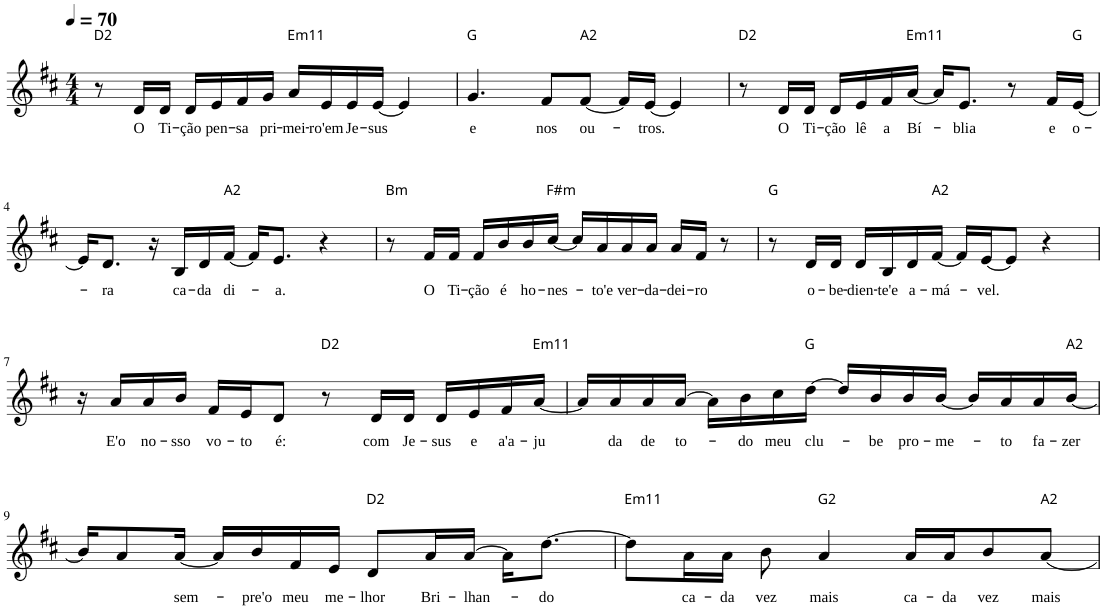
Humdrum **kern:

**kern	**text
*part1	*part1
*staff1	*staff1
*I"P1	*
*clefG2	*
*k[f#c#]	*
*D:	*
*M4/4	*
*MM70	*
=1	=1
!LO:TX:a:t=D2	!
8r	.
!	!LO:LY:b
16d/LL	O
!	!LO:LY:b
16d/JJ	Ti-
!	!LO:LY:b
16d/LL	-ção
!	!LO:LY:b
16e/	pen-
!	!LO:LY:b
16f#/	-sa
!	!LO:LY:b
16g/JJ	pri-
!LO:TX:a:t=Em11	!
!	!LO:LY:b
16a/LL	-mei-
!	!LO:LY:b
16e/	-ro'em
!	!LO:LY:b
16e/	Je-
!	!LO:LY:b
[16e/JJ	-sus
4e/]	.
=2	=2
!LO:TX:a:t=G	!
!	!LO:LY:b
4.g/	e
!	!LO:LY:b
8f#/L	nos
!LO:TX:a:t=A2	!
!	!LO:LY:b
[8f#/J	ou-
16f#/LL]	.
!	!LO:LY:b
[16e/JJ	-tros.
4e/]	.
=3	=3
!LO:TX:a:t=D2	!
8r	.
!	!LO:LY:b
16d/LL	O
!	!LO:LY:b
16d/JJ	Ti-
!	!LO:LY:b
16d/LL	-ção
!	!LO:LY:b
16e/	lê
!	!LO:LY:b
16f#/	a
!LO:TX:a:t=Em11	!
!	!LO:LY:b
[16a/JJ	Bí-
16a/KL]	.
!	!LO:LY:b
8.e/J	-blia
8r	.
!	!LO:LY:b
16f#/LL	e
!LO:TX:a:t=G	!
!	!LO:LY:b
[16e/JJ	o-
!!LO:LB:g=z
=4	=4
16e/KL]	.
!	!LO:LY:b
8.d/J	-ra
16r	.
!	!LO:LY:b
16B/LL	ca-
!	!LO:LY:b
16d/	-da
!LO:TX:a:t=A2	!
!	!LO:LY:b
[16f#/JJ	di-
16f#/KL]	.
!	!LO:LY:b
8.e/J	-a.
4r	.
=5	=5
!LO:TX:a:t=Bm	!
8r	.
!	!LO:LY:b
16f#/LL	O
!	!LO:LY:b
16f#/JJ	Ti-
!	!LO:LY:b
16f#/LL	-ção
!	!LO:LY:b
16b/	é
!	!LO:LY:b
16b/	ho-
!LO:TX:a:t=F#m	!
!	!LO:LY:b
[16cc#/JJ	-nes-
16cc#/LL]	.
!	!LO:LY:b
16a/	-to'e
!	!LO:LY:b
16a/	ver-
!	!LO:LY:b
16a/JJ	-da-
!	!LO:LY:b
16a/LL	-dei-
!	!LO:LY:b
16f#/JJ	-ro
8r	.
=6	=6
!LO:TX:a:t=G	!
8r	.
!	!LO:LY:b
16d/LL	o-
!	!LO:LY:b
16d/JJ	-be-
!	!LO:LY:b
16d/LL	-dien-
!	!LO:LY:b
16B/	-te'e
!	!LO:LY:b
16d/	a-
!LO:TX:a:t=A2	!
!	!LO:LY:b
[16f#/JJ	-má-
16f#/LL]	.
!	!LO:LY:b
[16e/J	-vel.
8e/J]	.
4r	.
!!LO:LB:g=z
=7	=7
16r	.
!	!LO:LY:b
16a/LL	E'o
!	!LO:LY:b
16a/	no-
!	!LO:LY:b
16b/JJ	-sso
!	!LO:LY:b
16f#/LL	vo-
!	!LO:LY:b
16e/J	-to
!	!LO:LY:b
8d/J	é:
!LO:TX:a:t=D2	!
8r	.
!	!LO:LY:b
16d/LL	com
!	!LO:LY:b
16d/JJ	Je-
!	!LO:LY:b
16d/LL	-sus
!	!LO:LY:b
16e/	e
!	!LO:LY:b
16f#/	a'a-
!LO:TX:a:t=Em11	!
!	!LO:LY:b
[16a/JJ	-ju
=8	=8
16a/LL]	.
!	!LO:LY:b
16a/	da
!	!LO:LY:b
16a/	de
!	!LO:LY:b
[16a/JJ	to-
16a\LL]	.
!	!LO:LY:b
16b\	-do
!	!LO:LY:b
16cc#\	meu
!LO:TX:a:t=G	!
!	!LO:LY:b
[16dd\JJ	clu-
16dd/LL]	.
!	!LO:LY:b
16b/	-be
!	!LO:LY:b
16b/	pro-
!	!LO:LY:b
[16b/JJ	-me-
16b/LL]	.
!	!LO:LY:b
16a/	-to
!	!LO:LY:b
16a/	fa-
!LO:TX:a:t=A2	!
!	!LO:LY:b
[16b/JJ	-zer
!!LO:LB:g=z
=9	=9
16b/KL]	.
8a/	.
!	!LO:LY:b
[16a/Jk	sem-
16a/LL]	.
!	!LO:LY:b
16b/	-pre'o
!	!LO:LY:b
16f#/	meu
!	!LO:LY:b
16e/JJ	me-
!LO:TX:a:t=D2	!
!	!LO:LY:b
8d/L	-lhor
!	!LO:LY:b
16a/L	Bri-
!	!LO:LY:b
[16a/JJ	-lhan-
16a\KL]	.
!	!LO:LY:b
[8.dd\J	-do
=10	=10
!LO:TX:a:t=Em11	!
8dd\L]	.
!	!LO:LY:b
16a\L	ca-
!	!LO:LY:b
16a\JJ	-da
!	!LO:LY:b
8b\	vez
!LO:TX:a:t=G2	!
!	!LO:LY:b
4a/	mais
!	!LO:LY:b
16a/LL	ca-
!	!LO:LY:b
16a/J	-da
!	!LO:LY:b
8b/	vez
!LO:TX:a:t=A2	!
!	!LO:LY:b
[8a/J	mais
=	=
*-	*-
